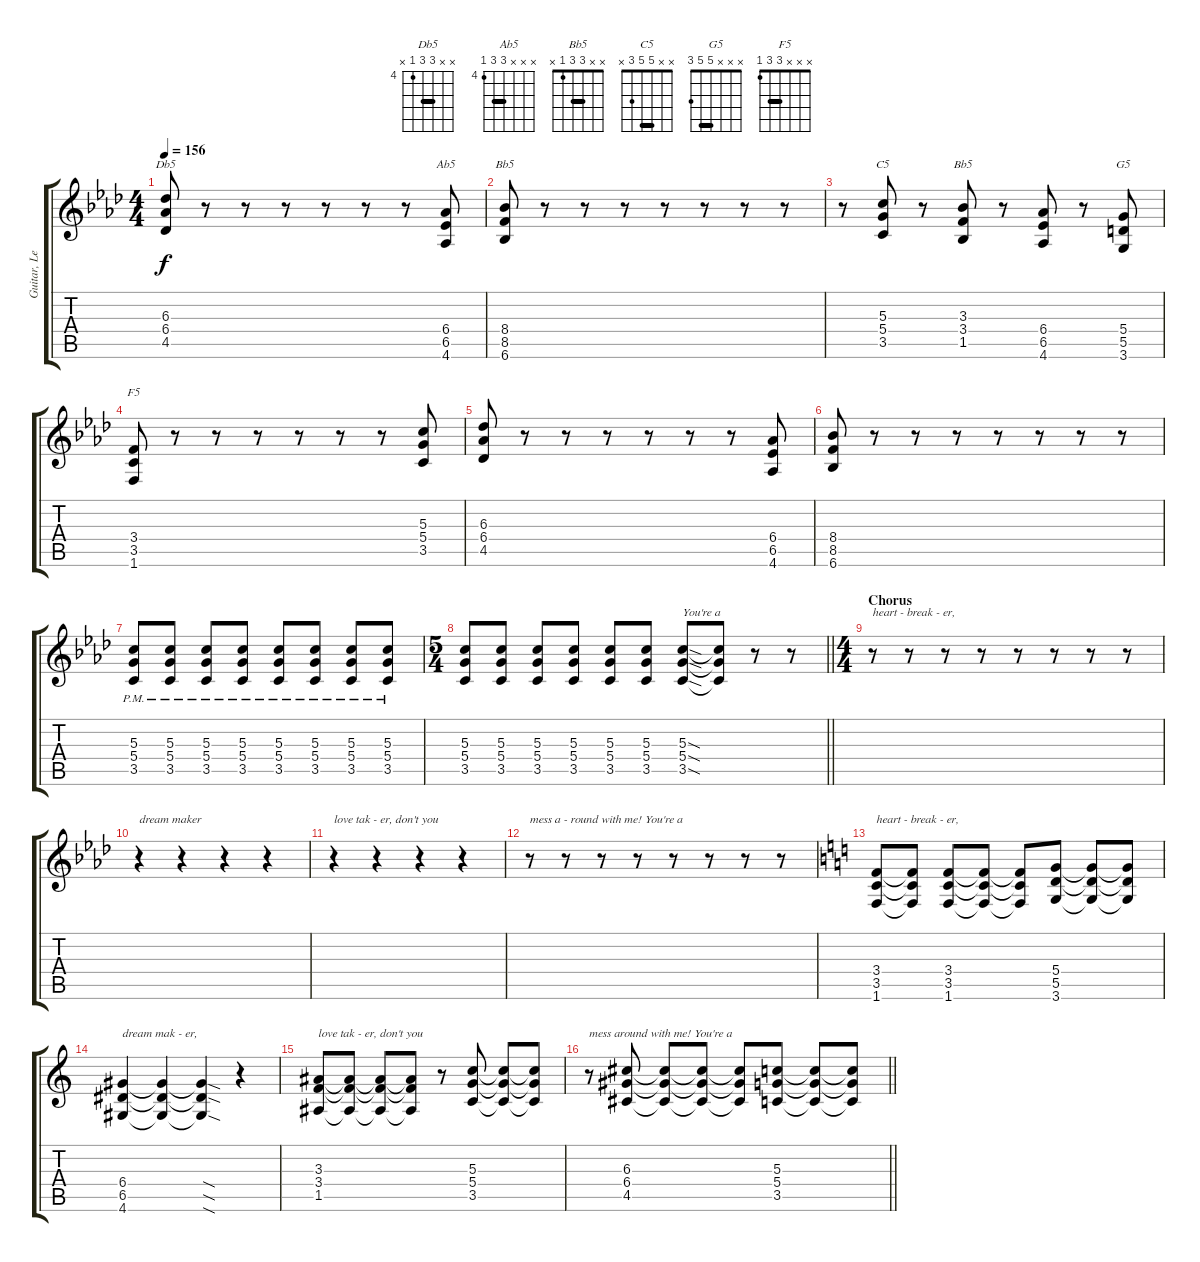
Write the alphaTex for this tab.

\track ("Guitar, Lead" "Guitar, Le") {solo instrument overdrivenguitar}
\staff {score tabs}
\tuning (E4 B3 G3 D3 A2 E2) {hide}
\chord ("Db5" x x 6 6 4 x) {firstfret 4 barre 6}
\chord ("Ab5" x x x 6 6 4) {firstfret 4 barre 6}
\chord ("Bb5" x x x 8 8 6) {firstfret 6 barre 8}
\chord ("C5" x x 5 5 3 x) {barre 5}
\chord ("Bb5" x x 3 3 1 x) {barre 3}
\chord ("G5" x x x 5 5 3) {barre 5}
\chord ("F5" x x x 3 3 1) {barre 3}
\ts (4 4)
\tempo 156
\clef g2
\ks ab
(6.3 6.4 4.5).8{ch "Db5" dy f} r.8 r.8 r.8 r.8 r.8 r.8 (6.4 6.5 4.6).8{ch "Ab5"} |
(8.4 8.5 6.6).8{ch "Bb5"} r.8 r.8 r.8 r.8 r.8 r.8 r.8 |
r.8 (5.3 5.4 3.5).8{ch "C5"} r.8 (3.3 3.4 1.5).8{ch "Bb5"} r.8 (6.4 6.5 4.6).8 r.8 (5.4 5.5 3.6).8{ch "G5"} |
(3.4 3.5 1.6).8{ch "F5"} r.8 r.8 r.8 r.8 r.8 r.8 (5.3 5.4 3.5).8 |
(6.3 6.4 4.5).8 r.8 r.8 r.8 r.8 r.8 r.8 (6.4 6.5 4.6).8 |
(8.4 8.5 6.6).8 r.8 r.8 r.8 r.8 r.8 r.8 r.8 |
(5.3{pm} 5.4{pm} 3.5{pm}).8 (5.3{pm} 5.4{pm} 3.5{pm}).8 (5.3{pm} 5.4{pm} 3.5{pm}).8 (5.3{pm} 5.4{pm} 3.5{pm}).8 (5.3{pm} 5.4{pm} 3.5{pm}).8 (5.3{pm} 5.4{pm} 3.5{pm}).8 (5.3{pm} 5.4{pm} 3.5{pm}).8 (5.3{pm} 5.4{pm} 3.5{pm}).8 |
\ts (5 4)
\barLineRight lightlight
(5.3 5.4 3.5).8 (5.3 5.4 3.5).8 (5.3 5.4 3.5).8 (5.3 5.4 3.5).8 (5.3 5.4 3.5).8 (5.3 5.4 3.5).8 (5.3{sod} 5.4{sod} 3.5{sod}).8{txt "You're a"} (5.3{t} 5.4{t} 3.5{t}).8 r.8 r.8 |
\ts (4 4)
\section ("" "Chorus")
r.8{txt "heart - break - er,"} r.8 r.8 r.8 r.8 r.8 r.8 r.8 |
r.4{txt "dream maker"} r.4 r.4 r.4 |
r.4{txt "love tak - er, don't you"} r.4 r.4 r.4 |
r.8{txt "mess a - round with me! You're a"} r.8 r.8 r.8 r.8 r.8 r.8 r.8 |
\ks c
(3.4 3.5 1.6).8{txt "heart - break - er,"} (3.4{t} 3.5{t} 1.6{t}).8 (3.4 3.5 1.6).8 (3.4{t} 3.5{t} 1.6{t}).8 (3.4{t} 3.5{t} 1.6{t}).8 (5.4 5.5 3.6).8 (5.4{t} 5.5{t} 3.6{t}).8 (5.4{t} 5.5{t} 3.6{t}).8 |
(6.4 6.5 4.6).4{txt "dream mak - er,"} (6.4{t} 6.5{t} 4.6{t}).4 (6.4{sod t} 6.5{sod t} 4.6{sod t}).4 r.4 |
(3.3 3.4 1.5).8{txt "love tak - er, don't you"} (3.3{t} 3.4{t} 1.5{t}).8 (3.3{t} 3.4{t} 1.5{t}).8 (3.3{t} 3.4{t} 1.5{t}).8 r.8 (5.3 5.4 3.5).8 (5.3{t} 5.4{t} 3.5{t}).8 (5.3{t} 5.4{t} 3.5{t}).8 |
\barLineRight lightlight
r.8{txt "mess around with me! You're a"} (6.3 6.4 4.5).8 (6.3{t} 6.4{t} 4.5{t}).8 (6.3{t} 6.4{t} 4.5{t}).8 (6.3{t} 6.4{t} 4.5{t}).8 (5.3 5.4 3.5).8 (5.3{t} 5.4{t} 3.5{t}).8 (5.3{t} 5.4{t} 3.5{t}).8
